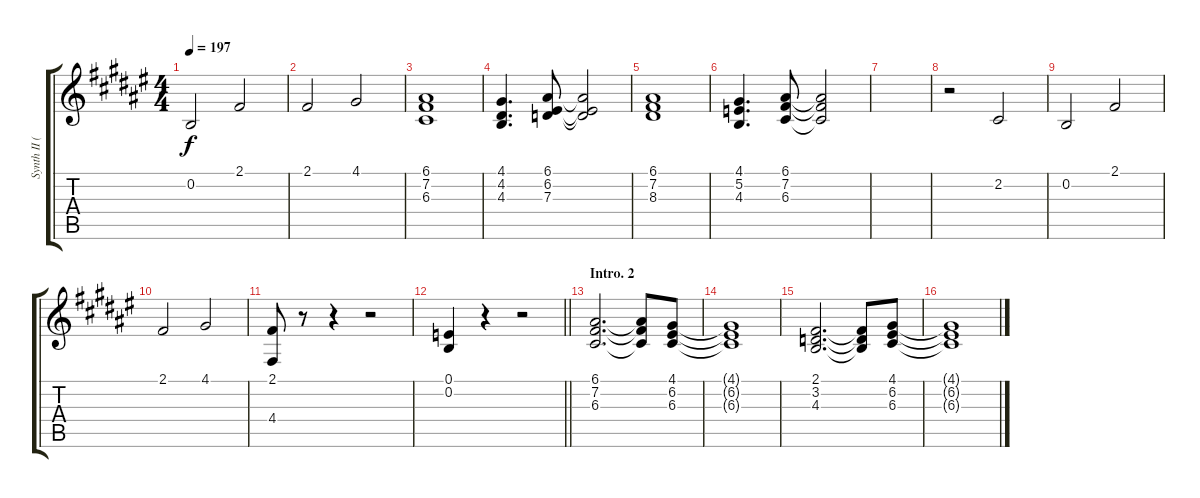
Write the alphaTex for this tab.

\track ("Synth II (Kotobuki Tsumugi)" "Synth II (") {instrument tubularbells}
\staff {score tabs}
\tuning (E4 B3 G3 D3 A2 E2) {hide}
\ts (4 4)
\tempo 197
\clef g2
\ks f#
0.2.2{dy f} 2.1.2 |
2.1.2 4.1.2 |
(6.1 7.2 6.3).1 |
(4.1 4.2 4.3).4{d} (6.1 6.2 7.3).8 (6.1{t} 6.2{t} 7.3{t}).2 |
(6.1 7.2 8.3).1 |
(4.1 5.2 4.3).4{d} (6.1 7.2 6.3).8 (6.1{t} 7.2{t} 6.3{t}).2 |
|
r.2 2.2.2 |
0.2.2 2.1.2 |
2.1.2 4.1.2 |
(2.1 4.4).8 r.8 r.4 r.2 |
\barLineRight lightlight
(0.1 0.2).4 r.4 r.2 |
\section ("" "Intro. 2")
(6.1 7.2 6.3).2{d} (6.1{t} 7.2{t} 6.3{t}).8 (4.1 6.2 6.3).8 |
(4.1{t} 6.2{t} 6.3{t}).1 |
(2.1 3.2 4.3).2{d} (2.1{t} 3.2{t} 4.3{t}).8 (4.1 6.2 6.3).8 |
(4.1{t} 6.2{t} 6.3{t}).1
